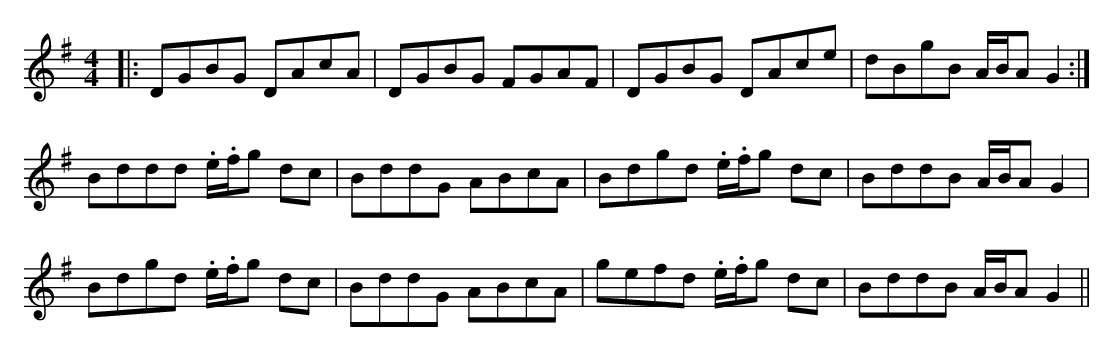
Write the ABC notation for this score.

X:1
M:4/4
K:G
|:DGBG DAcA|DGBG FGAF|DGBG DAce|dBgB A/B/A G2:|
Bddd .e/.f/g dc|BddG ABcA|Bdgd .e/.f/g dc|BddB A/B/AG2|
Bdgd .e/.f/g dc|BddG ABcA|gefd .e/.f/g dc|BddB A/B/AG2||
